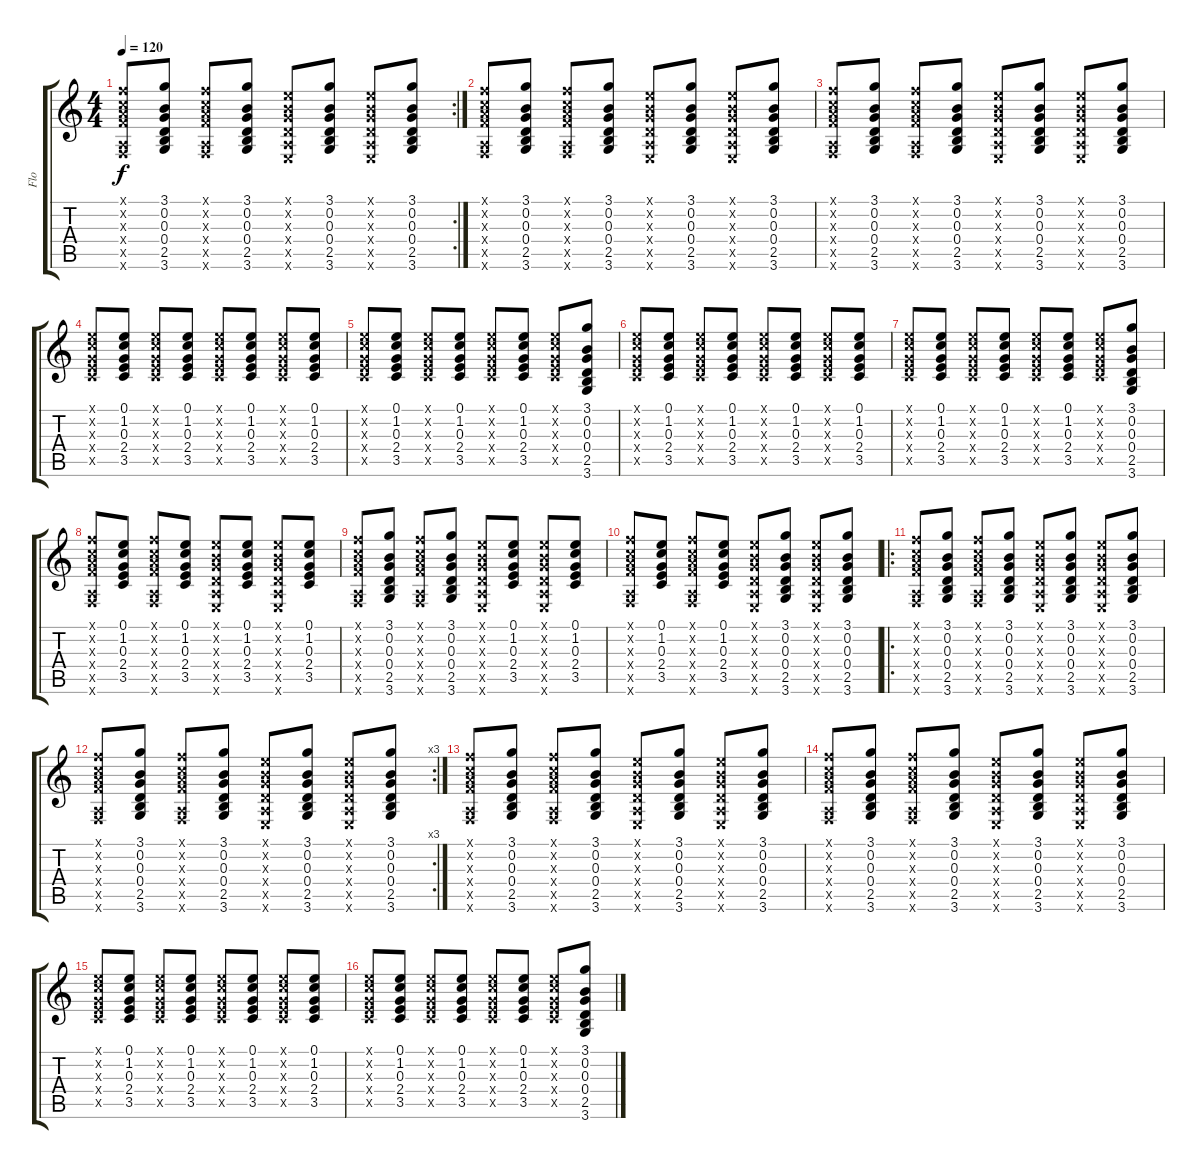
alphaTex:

\track ("Flo" "Flo") {instrument acousticguitarnylon}
\staff {score tabs}
\tuning (E4 B3 G3 D3 A2 E2) {hide}
\rc 2
\ts (4 4)
\tempo 120
\clef g2
\ks c
(1.1{x} 1.2{x} 2.3{x} 3.4{x} 0.5{x} 1.6{x}).8{dy f} (3.1 0.2 0.3 0.4 2.5 3.6).8 (1.1{x} 1.2{x} 2.3{x} 3.4{x} 0.5{x} 1.6{x}).8 (3.1 0.2 0.3 0.4 2.5 3.6).8 (0.1{x} 0.2{x} 0.3{x} 0.4{x} 0.5{x} 0.6{x}).8 (3.1 0.2 0.3 0.4 2.5 3.6).8 (0.1{x} 0.2{x} 0.3{x} 0.4{x} 0.5{x} 0.6{x}).8 (3.1 0.2 0.3 0.4 2.5 3.6).8 |
(1.1{x} 1.2{x} 2.3{x} 3.4{x} 0.5{x} 1.6{x}).8 (3.1 0.2 0.3 0.4 2.5 3.6).8 (1.1{x} 1.2{x} 2.3{x} 3.4{x} 0.5{x} 1.6{x}).8 (3.1 0.2 0.3 0.4 2.5 3.6).8 (0.1{x} 0.2{x} 0.3{x} 0.4{x} 0.5{x} 0.6{x}).8 (3.1 0.2 0.3 0.4 2.5 3.6).8 (0.1{x} 0.2{x} 0.3{x} 0.4{x} 0.5{x} 0.6{x}).8 (3.1 0.2 0.3 0.4 2.5 3.6).8 |
(1.1{x} 1.2{x} 2.3{x} 3.4{x} 0.5{x} 1.6{x}).8 (3.1 0.2 0.3 0.4 2.5 3.6).8 (1.1{x} 1.2{x} 2.3{x} 3.4{x} 0.5{x} 1.6{x}).8 (3.1 0.2 0.3 0.4 2.5 3.6).8 (0.1{x} 0.2{x} 0.3{x} 0.4{x} 0.5{x} 0.6{x}).8 (3.1 0.2 0.3 0.4 2.5 3.6).8 (0.1{x} 0.2{x} 0.3{x} 0.4{x} 0.5{x} 0.6{x}).8 (3.1 0.2 0.3 0.4 2.5 3.6).8 |
(0.1{x} 1.2{x} 0.3{x} 2.4{x} 3.5{x}).8 (0.1 1.2 0.3 2.4 3.5).8 (0.1{x} 1.2{x} 0.3{x} 2.4{x} 3.5{x}).8 (0.1 1.2 0.3 2.4 3.5).8 (0.1{x} 1.2{x} 0.3{x} 2.4{x} 3.5{x}).8 (0.1 1.2 0.3 2.4 3.5).8 (0.1{x} 1.2{x} 0.3{x} 2.4{x} 3.5{x}).8 (0.1 1.2 0.3 2.4 3.5).8 |
(0.1{x} 1.2{x} 0.3{x} 2.4{x} 3.5{x}).8 (0.1 1.2 0.3 2.4 3.5).8 (0.1{x} 1.2{x} 0.3{x} 2.4{x} 3.5{x}).8 (0.1 1.2 0.3 2.4 3.5).8 (0.1{x} 1.2{x} 0.3{x} 2.4{x} 3.5{x}).8 (0.1 1.2 0.3 2.4 3.5).8 (0.1{x} 1.2{x} 0.3{x} 2.4{x} 3.5{x}).8 (3.1 0.2 0.3 0.4 2.5 3.6).8 |
(0.1{x} 1.2{x} 0.3{x} 2.4{x} 3.5{x}).8 (0.1 1.2 0.3 2.4 3.5).8 (0.1{x} 1.2{x} 0.3{x} 2.4{x} 3.5{x}).8 (0.1 1.2 0.3 2.4 3.5).8 (0.1{x} 1.2{x} 0.3{x} 2.4{x} 3.5{x}).8 (0.1 1.2 0.3 2.4 3.5).8 (0.1{x} 1.2{x} 0.3{x} 2.4{x} 3.5{x}).8 (0.1 1.2 0.3 2.4 3.5).8 |
(0.1{x} 1.2{x} 0.3{x} 2.4{x} 3.5{x}).8 (0.1 1.2 0.3 2.4 3.5).8 (0.1{x} 1.2{x} 0.3{x} 2.4{x} 3.5{x}).8 (0.1 1.2 0.3 2.4 3.5).8 (0.1{x} 1.2{x} 0.3{x} 2.4{x} 3.5{x}).8 (0.1 1.2 0.3 2.4 3.5).8 (0.1{x} 1.2{x} 0.3{x} 2.4{x} 3.5{x}).8 (3.1 0.2 0.3 0.4 2.5 3.6).8 |
(1.1{x} 1.2{x} 2.3{x} 3.4{x} 0.5{x} 1.6{x}).8 (0.1 1.2 0.3 2.4 3.5).8 (1.1{x} 1.2{x} 2.3{x} 3.4{x} 0.5{x} 1.6{x}).8 (0.1 1.2 0.3 2.4 3.5).8 (0.1{x} 0.2{x} 0.3{x} 0.4{x} 0.5{x} 0.6{x}).8 (0.1 1.2 0.3 2.4 3.5).8 (0.1{x} 0.2{x} 0.3{x} 0.4{x} 0.5{x} 0.6{x}).8 (0.1 1.2 0.3 2.4 3.5).8 |
(1.1{x} 1.2{x} 2.3{x} 3.4{x} 0.5{x} 1.6{x}).8 (3.1 0.2 0.3 0.4 2.5 3.6).8 (1.1{x} 1.2{x} 2.3{x} 3.4{x} 0.5{x} 1.6{x}).8 (3.1 0.2 0.3 0.4 2.5 3.6).8 (0.1{x} 0.2{x} 0.3{x} 0.4{x} 0.5{x} 0.6{x}).8 (0.1 1.2 0.3 2.4 3.5).8 (0.1{x} 0.2{x} 0.3{x} 0.4{x} 0.5{x} 0.6{x}).8 (0.1 1.2 0.3 2.4 3.5).8 |
(1.1{x} 1.2{x} 2.3{x} 3.4{x} 0.5{x} 1.6{x}).8 (0.1 1.2 0.3 2.4 3.5).8 (1.1{x} 1.2{x} 2.3{x} 3.4{x} 0.5{x} 1.6{x}).8 (0.1 1.2 0.3 2.4 3.5).8 (0.1{x} 0.2{x} 0.3{x} 0.4{x} 0.5{x} 0.6{x}).8 (3.1 0.2 0.3 0.4 2.5 3.6).8 (0.1{x} 0.2{x} 0.3{x} 0.4{x} 0.5{x} 0.6{x}).8 (3.1 0.2 0.3 0.4 2.5 3.6).8 |
\ro
(1.1{x} 1.2{x} 2.3{x} 3.4{x} 0.5{x} 1.6{x}).8 (3.1 0.2 0.3 0.4 2.5 3.6).8 (1.1{x} 1.2{x} 2.3{x} 3.4{x} 0.5{x} 1.6{x}).8 (3.1 0.2 0.3 0.4 2.5 3.6).8 (0.1{x} 0.2{x} 0.3{x} 0.4{x} 0.5{x} 0.6{x}).8 (3.1 0.2 0.3 0.4 2.5 3.6).8 (0.1{x} 0.2{x} 0.3{x} 0.4{x} 0.5{x} 0.6{x}).8 (3.1 0.2 0.3 0.4 2.5 3.6).8 |
\rc 3
(1.1{x} 1.2{x} 2.3{x} 3.4{x} 0.5{x} 1.6{x}).8 (3.1 0.2 0.3 0.4 2.5 3.6).8 (1.1{x} 1.2{x} 2.3{x} 3.4{x} 0.5{x} 1.6{x}).8 (3.1 0.2 0.3 0.4 2.5 3.6).8 (0.1{x} 0.2{x} 0.3{x} 0.4{x} 0.5{x} 0.6{x}).8 (3.1 0.2 0.3 0.4 2.5 3.6).8 (0.1{x} 0.2{x} 0.3{x} 0.4{x} 0.5{x} 0.6{x}).8 (3.1 0.2 0.3 0.4 2.5 3.6).8 |
(1.1{x} 1.2{x} 2.3{x} 3.4{x} 0.5{x} 1.6{x}).8 (3.1 0.2 0.3 0.4 2.5 3.6).8 (1.1{x} 1.2{x} 2.3{x} 3.4{x} 0.5{x} 1.6{x}).8 (3.1 0.2 0.3 0.4 2.5 3.6).8 (0.1{x} 0.2{x} 0.3{x} 0.4{x} 0.5{x} 0.6{x}).8 (3.1 0.2 0.3 0.4 2.5 3.6).8 (0.1{x} 0.2{x} 0.3{x} 0.4{x} 0.5{x} 0.6{x}).8 (3.1 0.2 0.3 0.4 2.5 3.6).8 |
(1.1{x} 1.2{x} 2.3{x} 3.4{x} 0.5{x} 1.6{x}).8 (3.1 0.2 0.3 0.4 2.5 3.6).8 (1.1{x} 1.2{x} 2.3{x} 3.4{x} 0.5{x} 1.6{x}).8 (3.1 0.2 0.3 0.4 2.5 3.6).8 (0.1{x} 0.2{x} 0.3{x} 0.4{x} 0.5{x} 0.6{x}).8 (3.1 0.2 0.3 0.4 2.5 3.6).8 (0.1{x} 0.2{x} 0.3{x} 0.4{x} 0.5{x} 0.6{x}).8 (3.1 0.2 0.3 0.4 2.5 3.6).8 |
(0.1{x} 1.2{x} 0.3{x} 2.4{x} 3.5{x}).8 (0.1 1.2 0.3 2.4 3.5).8 (0.1{x} 1.2{x} 0.3{x} 2.4{x} 3.5{x}).8 (0.1 1.2 0.3 2.4 3.5).8 (0.1{x} 1.2{x} 0.3{x} 2.4{x} 3.5{x}).8 (0.1 1.2 0.3 2.4 3.5).8 (0.1{x} 1.2{x} 0.3{x} 2.4{x} 3.5{x}).8 (0.1 1.2 0.3 2.4 3.5).8 |
(0.1{x} 1.2{x} 0.3{x} 2.4{x} 3.5{x}).8 (0.1 1.2 0.3 2.4 3.5).8 (0.1{x} 1.2{x} 0.3{x} 2.4{x} 3.5{x}).8 (0.1 1.2 0.3 2.4 3.5).8 (0.1{x} 1.2{x} 0.3{x} 2.4{x} 3.5{x}).8 (0.1 1.2 0.3 2.4 3.5).8 (0.1{x} 1.2{x} 0.3{x} 2.4{x} 3.5{x}).8 (3.1 0.2 0.3 0.4 2.5 3.6).8
